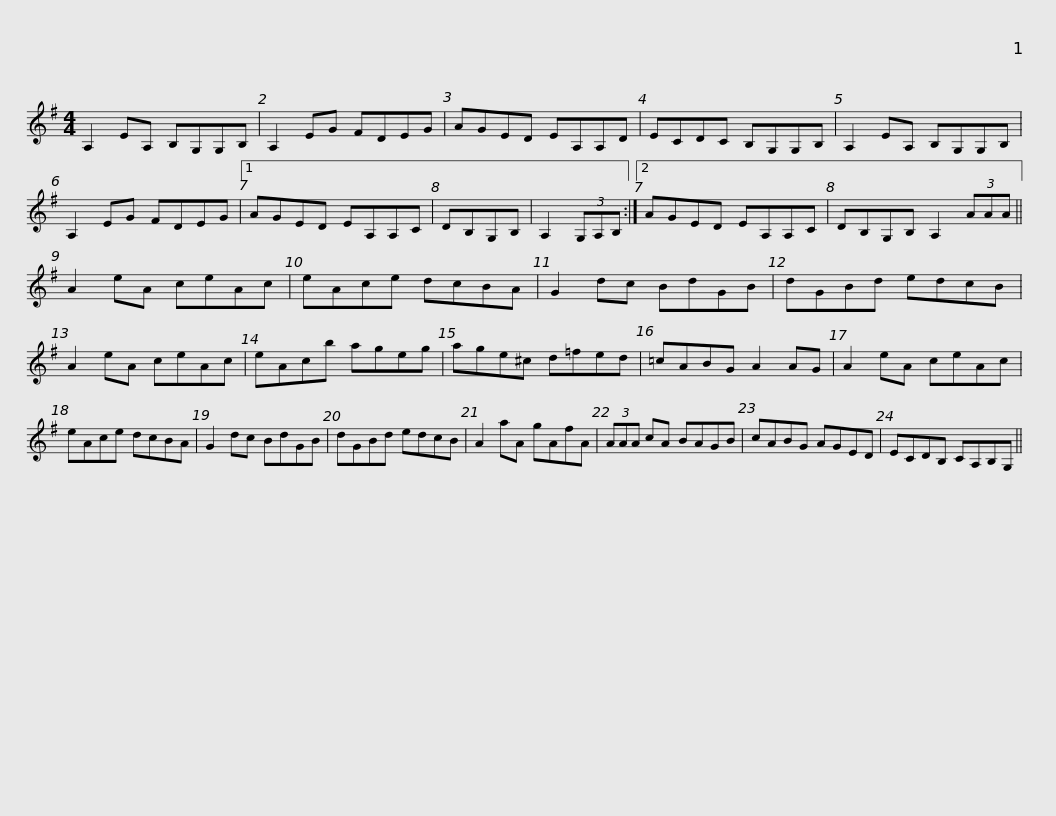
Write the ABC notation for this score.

X:1
L:1/8
M:4/4
I:linebreak $
K:G
V:1 treble
V:1
 A,2 EA, B,G,G,B, | A,2 EG FDEG | AGED EA,A,D | ECDC B,G,G,B, | A,2 EA, B,G,G,B, |$ %5
 A,2 EG FDEG |1 AGED EA,A,C | DB,G,B, | A,2 (3G,A,B, :|2 AGED EA,A,C | %10
 DB,G,B, A,2 (3AAA ||$ A2 eA ceAc | eAce dcBA | G2 dc BdGB | dGBd edcB | %15
 A2 eA ceAc | eAcb ageg |$ age^c d=fed | =cABG A2 AG | A2 eA ceAc | %20
 eAce dcBA | G2 dc BdGB |$ dGBd edcB | A2 aA gAfA | (3AAA cA BAGB | %25
 cABG AGED | ECDB, CA,B,G, || %27
